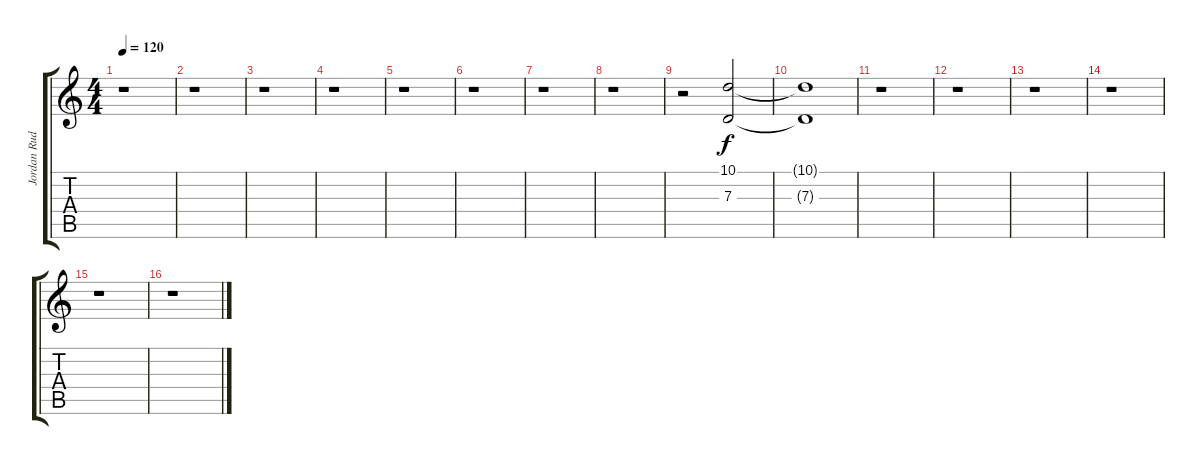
\track ("Jordan Rudess - Synthé 1" "Jordan Rud") {instrument pad3polysynth}
\staff {score tabs}
\tuning (E4 B3 G3 D3 A2 E2) {hide}
\ts (4 4)
\tempo 120
\clef g2
\ks c
r.1{dy f instrument pad3polysynth} |
r.1 |
r.1 |
r.1 |
r.1 |
r.1 |
r.1 |
r.1 |
r.2 (10.1 7.3).2{volume 0} |
(10.1{t} 7.3{t}).1 |
r.1 |
r.1 |
r.1 |
r.1 |
r.1 |
r.1
